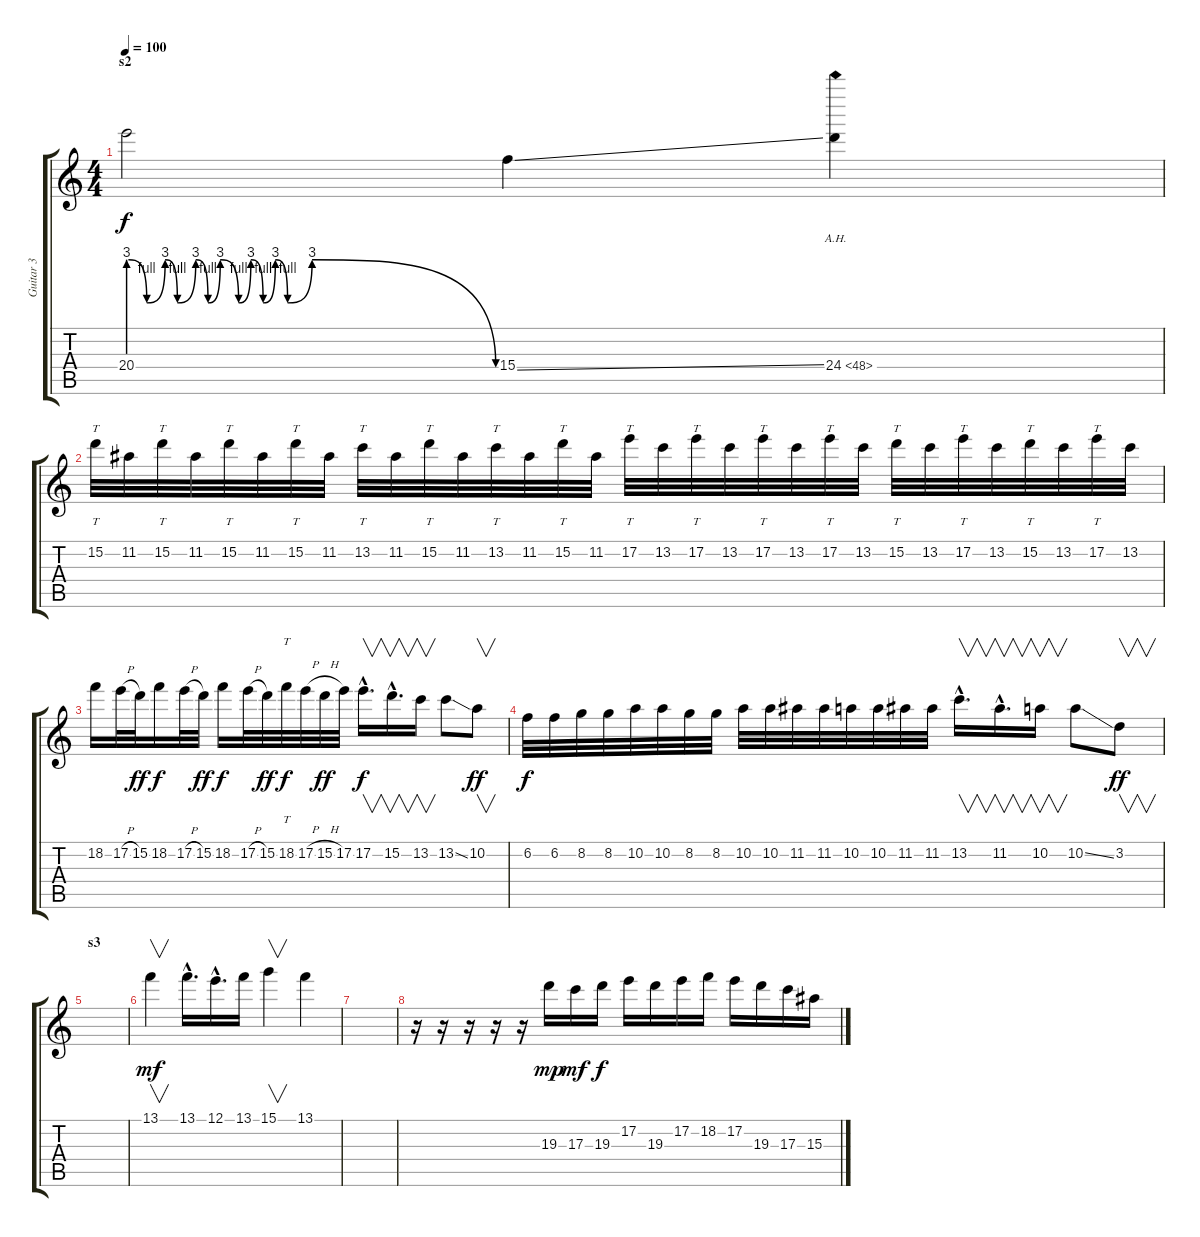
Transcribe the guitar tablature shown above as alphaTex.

\track ("Guitar 3" "Guitar 3") {instrument distortionguitar}
\staff {score tabs}
\tuning (E4 B3 G3 D3 A2 E2) {hide}
\ts (4 4)
\section ("" "s2")
\tempo 100
\clef g2
\ks c
20.4{be (custom 0 12 3 4 6 12 8 4 11 12 13 4 15 12 18 4 20 12 22 4 24 12 26 4 30 12 60 0)}.2{dy f} 15.4{ss}.4 24.4{ah 24}.4 |
15.2.32{tt} 11.2.32 15.2.32{tt} 11.2.32 15.2.32{tt} 11.2.32 15.2.32{tt} 11.2.32 13.2.32{tt} 11.2.32 15.2.32{tt} 11.2.32 13.2.32{tt} 11.2.32 15.2.32{tt} 11.2.32 17.2.32{tt} 13.2.32 17.2.32{tt} 13.2.32 17.2.32{tt} 13.2.32 17.2.32{tt} 13.2.32 15.2.32{tt} 13.2.32 17.2.32{tt} 13.2.32 15.2.32{tt} 13.2.32 17.2.32{tt} 13.2.32 |
18.2.16 17.2{h}.32 15.2.32{dy ff} 18.2.16{dy f} 17.2{h}.32 15.2.32{dy ff} 18.2.16{dy f} 17.2{h}.32 15.2.32{dy ff} 18.2.32{tt dy f} 17.2{h}.32 15.2{h}.32{dy ff} 17.2.32 17.2{hac}.16{v d dy f} 15.2{hac}.16{v d} 13.2.16{v} 13.2{ss}.8 10.2.8{v dy ff} |
6.2.32{dy f} 6.2.32 8.2.32 8.2.32 10.2.32 10.2.32 8.2.32 8.2.32 10.2.32 10.2.32 11.2.32 11.2.32 10.2.32 10.2.32 11.2.32 11.2.32 13.2{hac}.16{v d} 11.2{hac}.16{v d} 10.2.16{v} 10.2{ss}.8 3.2.8{v dy ff} |
\section ("" "s3")
|
13.1.4{v dy mf} 13.1{hac}.16{d} 12.1{hac}.16{d} 13.1.16 15.1.4{v} 13.1.4 |
|
r.16 r.16 r.16 r.16 r.16 19.3.16{dy mp} 17.3.16{dy mf} 19.3.16{dy f} 17.2.16 19.3.16 17.2.16 18.2.16 17.2.16 19.3.16 17.3.16 15.3.16
